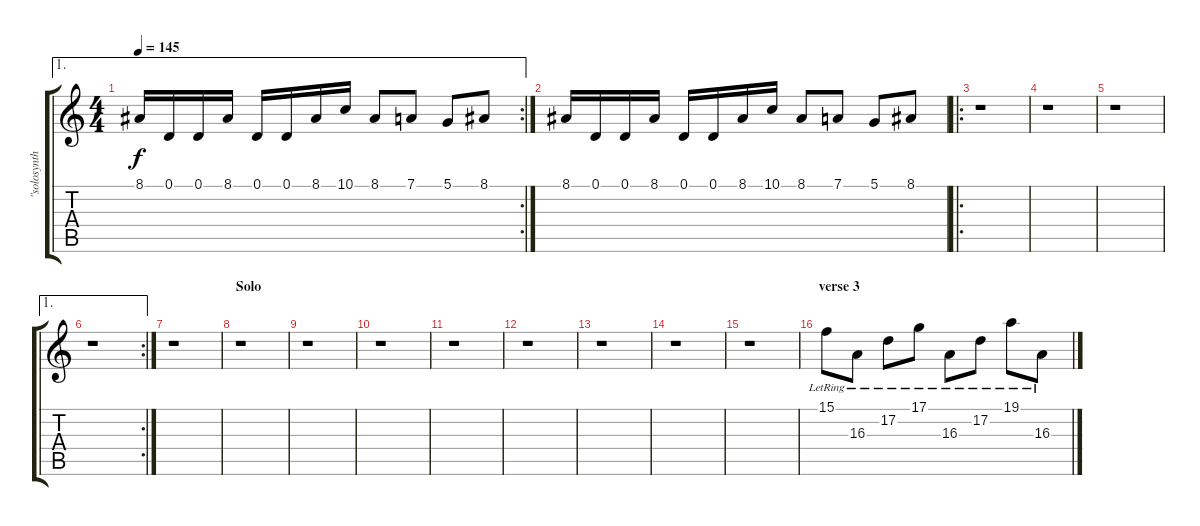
\track ("\"solosynth\"" "\"solosynth") {instrument acousticgrandpiano}
\staff {score tabs}
\tuning (D4 A3 F3 C3 G2 D2) {hide}
\ae 1
\rc 2
\ts (4 4)
\tempo 145
\clef g2
\ks c
8.1.16{dy f} 0.1.16 0.1.16 8.1.16 0.1.16 0.1.16 8.1.16 10.1.16 8.1.8 7.1.8 5.1.8 8.1.8 |
8.1.16 0.1.16 0.1.16 8.1.16 0.1.16 0.1.16 8.1.16 10.1.16 8.1.8 7.1.8 5.1.8 8.1.8 |
\ro
r.1 |
r.1 |
r.1 |
\ae 1
\rc 2
r.1 |
r.1 |
\section ("" "Solo")
r.1 |
r.1 |
r.1 |
r.1 |
r.1 |
r.1 |
r.1 |
r.1 |
\section ("" "verse 3")
15.1{lr}.8{instrument acousticgrandpiano} 16.3{lr}.8 17.2{lr}.8 17.1{lr}.8 16.3{lr}.8 17.2{lr}.8 19.1{lr}.8 16.3{lr}.8
